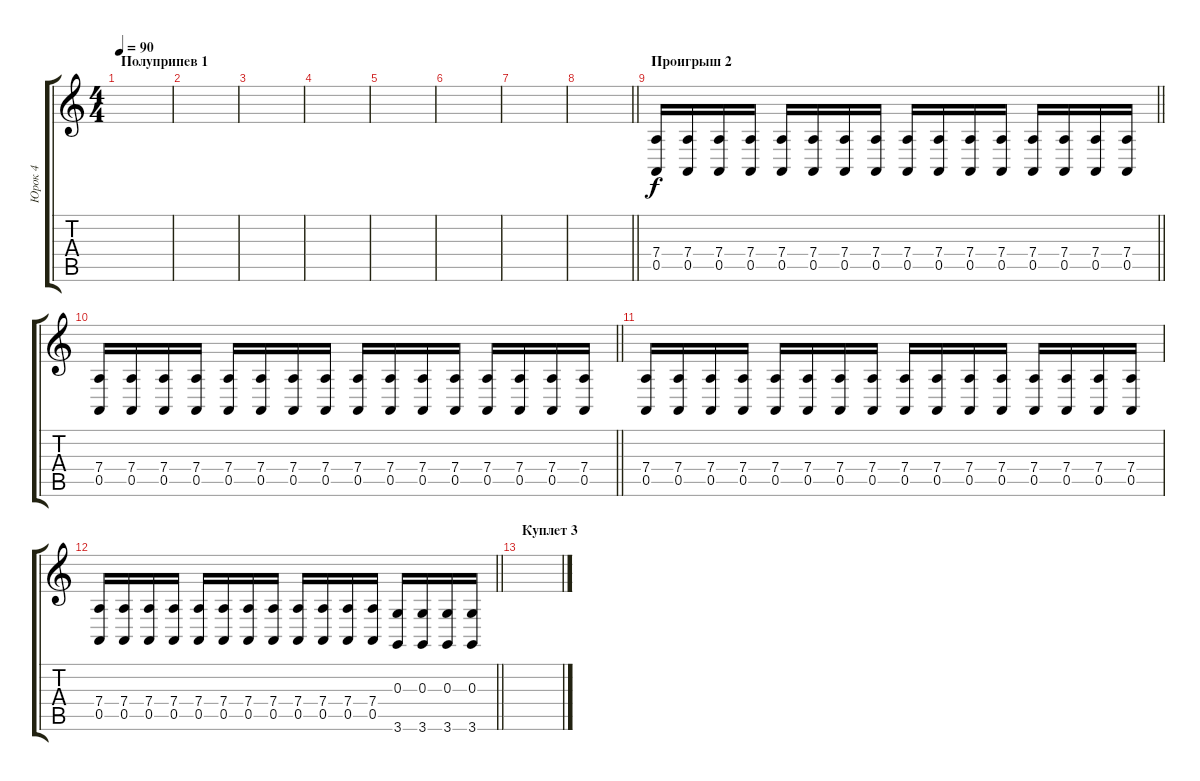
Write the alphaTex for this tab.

\track ("Юрок 4" "Юрок 4") {instrument lead5charang}
\staff {score tabs}
\tuning (E4 B3 G3 D3 A2 E2) {hide}
\ts (4 4)
\section ("" "Полуприпев 1")
\tempo 90
\clef g2
\ks c
|
|
|
|
|
|
|
\barLineRight lightlight
|
\section ("" "Проигрыш 2")
\barLineRight lightlight
(7.4 0.5).16{volume 13 balance 8} (7.4 0.5).16{volume 10 balance 0} (7.4 0.5).16{volume 8 balance 16} (7.4 0.5).16{volume 6 balance 8} (7.4 0.5).16{volume 13} (7.4 0.5).16{volume 10 balance 0} (7.4 0.5).16{volume 8 balance 16} (7.4 0.5).16{volume 6 balance 8} (7.4 0.5).16{volume 13} (7.4 0.5).16{volume 10 balance 0} (7.4 0.5).16{volume 8 balance 16} (7.4 0.5).16{volume 6 balance 8} (7.4 0.5).16{volume 13} (7.4 0.5).16{volume 10 balance 0} (7.4 0.5).16{volume 8 balance 16} (7.4 0.5).16{volume 6 balance 8} |
\barLineRight lightlight
(7.4 0.5).16{volume 13 balance 8} (7.4 0.5).16{volume 10 balance 0} (7.4 0.5).16{volume 8 balance 16} (7.4 0.5).16{volume 6 balance 8} (7.4 0.5).16{volume 13} (7.4 0.5).16{volume 10 balance 0} (7.4 0.5).16{volume 8 balance 16} (7.4 0.5).16{volume 6 balance 8} (7.4 0.5).16{volume 13} (7.4 0.5).16{volume 10 balance 0} (7.4 0.5).16{volume 8 balance 16} (7.4 0.5).16{volume 6 balance 8} (7.4 0.5).16{volume 13} (7.4 0.5).16{volume 10 balance 0} (7.4 0.5).16{volume 8 balance 16} (7.4 0.5).16{volume 6 balance 8} |
(7.4 0.5).16{volume 13 balance 8} (7.4 0.5).16{volume 10 balance 0} (7.4 0.5).16{volume 8 balance 16} (7.4 0.5).16{volume 6 balance 8} (7.4 0.5).16{volume 13} (7.4 0.5).16{volume 10 balance 0} (7.4 0.5).16{volume 8 balance 16} (7.4 0.5).16{volume 6 balance 8} (7.4 0.5).16{volume 13} (7.4 0.5).16{volume 10 balance 0} (7.4 0.5).16{volume 8 balance 16} (7.4 0.5).16{volume 6 balance 8} (7.4 0.5).16{volume 13} (7.4 0.5).16{volume 10 balance 0} (7.4 0.5).16{volume 8 balance 16} (7.4 0.5).16{volume 6 balance 8} |
\barLineRight lightlight
(7.4 0.5).16{volume 13 balance 8} (7.4 0.5).16{volume 10 balance 0} (7.4 0.5).16{volume 8 balance 16} (7.4 0.5).16{volume 6 balance 8} (7.4 0.5).16{volume 13} (7.4 0.5).16{volume 10 balance 0} (7.4 0.5).16{volume 8 balance 16} (7.4 0.5).16{volume 6 balance 8} (7.4 0.5).16{volume 13} (7.4 0.5).16{volume 10 balance 0} (7.4 0.5).16{volume 8 balance 16} (7.4 0.5).16{volume 6 balance 8} (0.3 3.6).16{volume 13} (0.3 3.6).16{volume 10 balance 0} (0.3 3.6).16{volume 8 balance 16} (0.3 3.6).16{volume 6 balance 8} |
\section ("" "Куплет 3")
